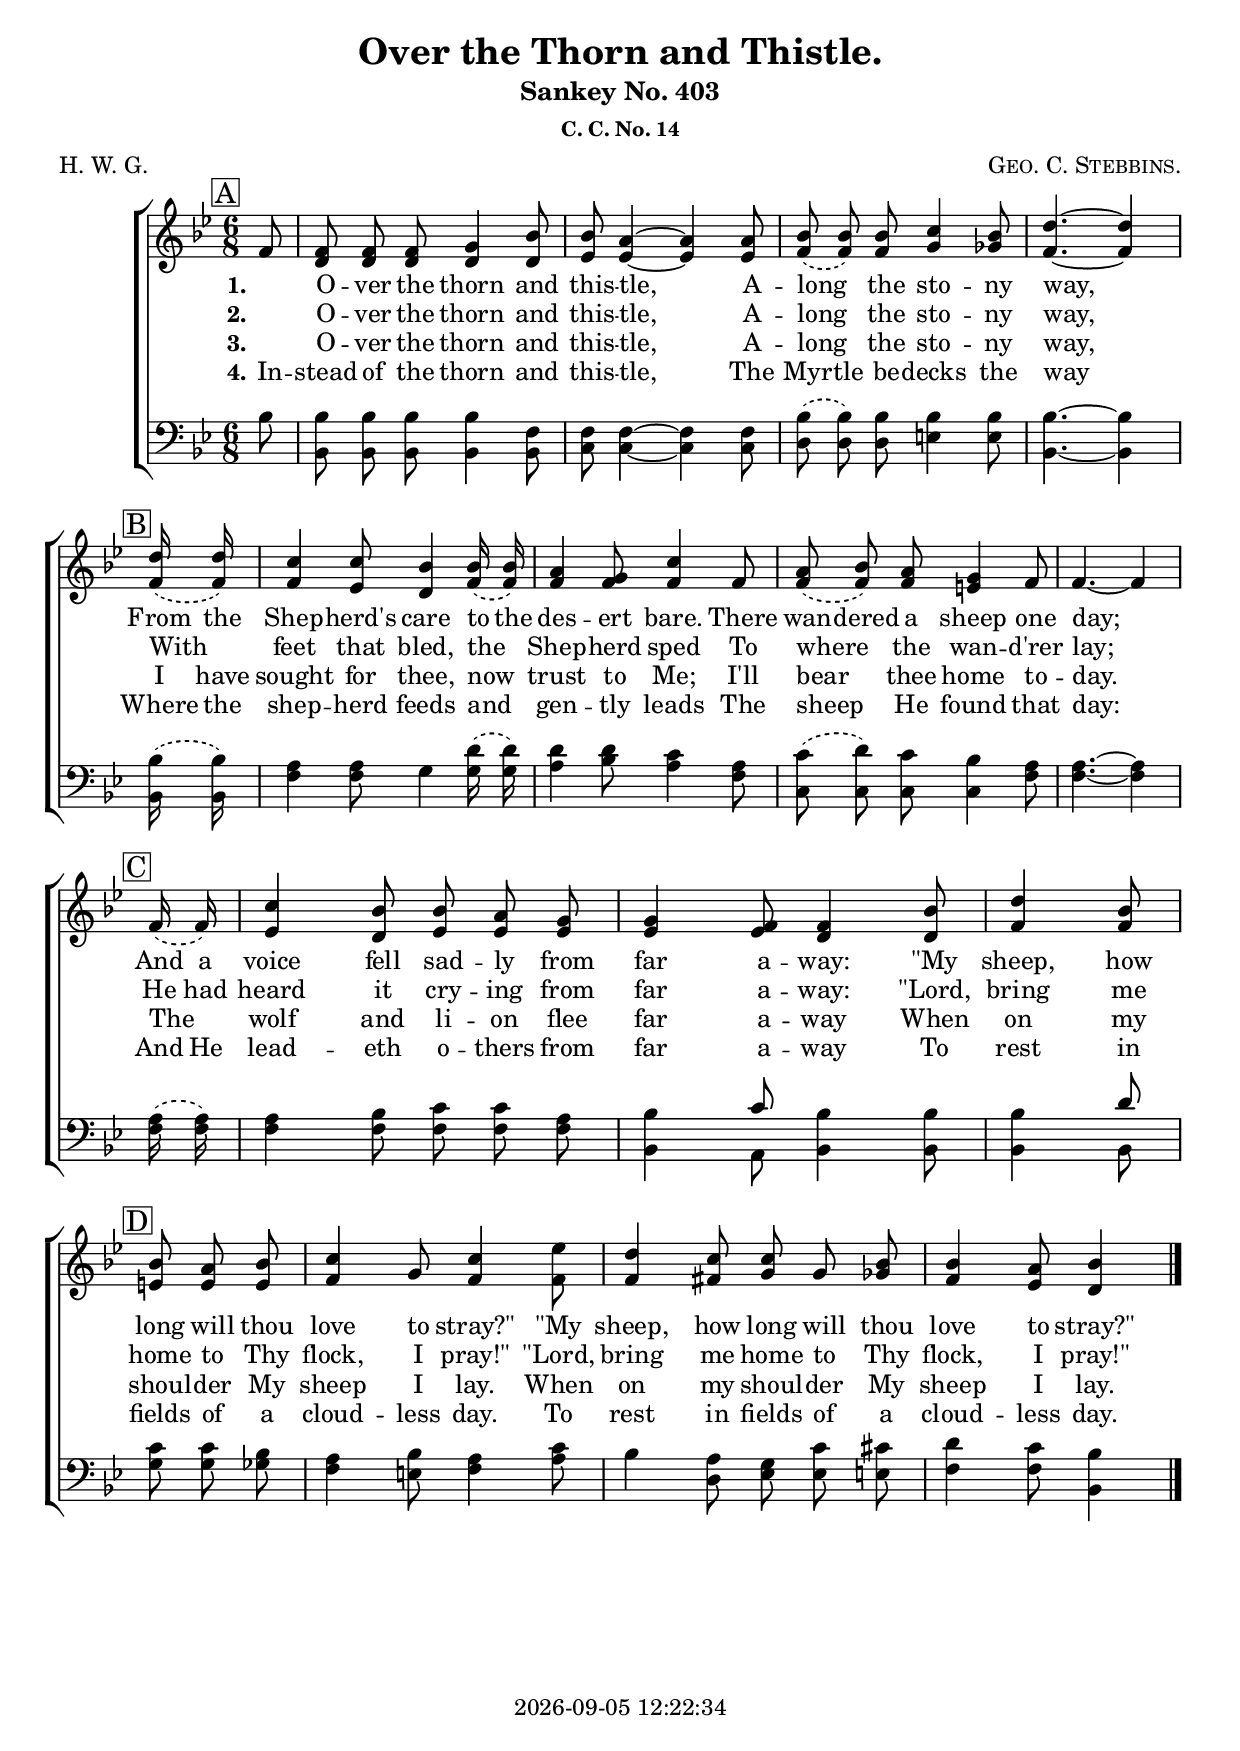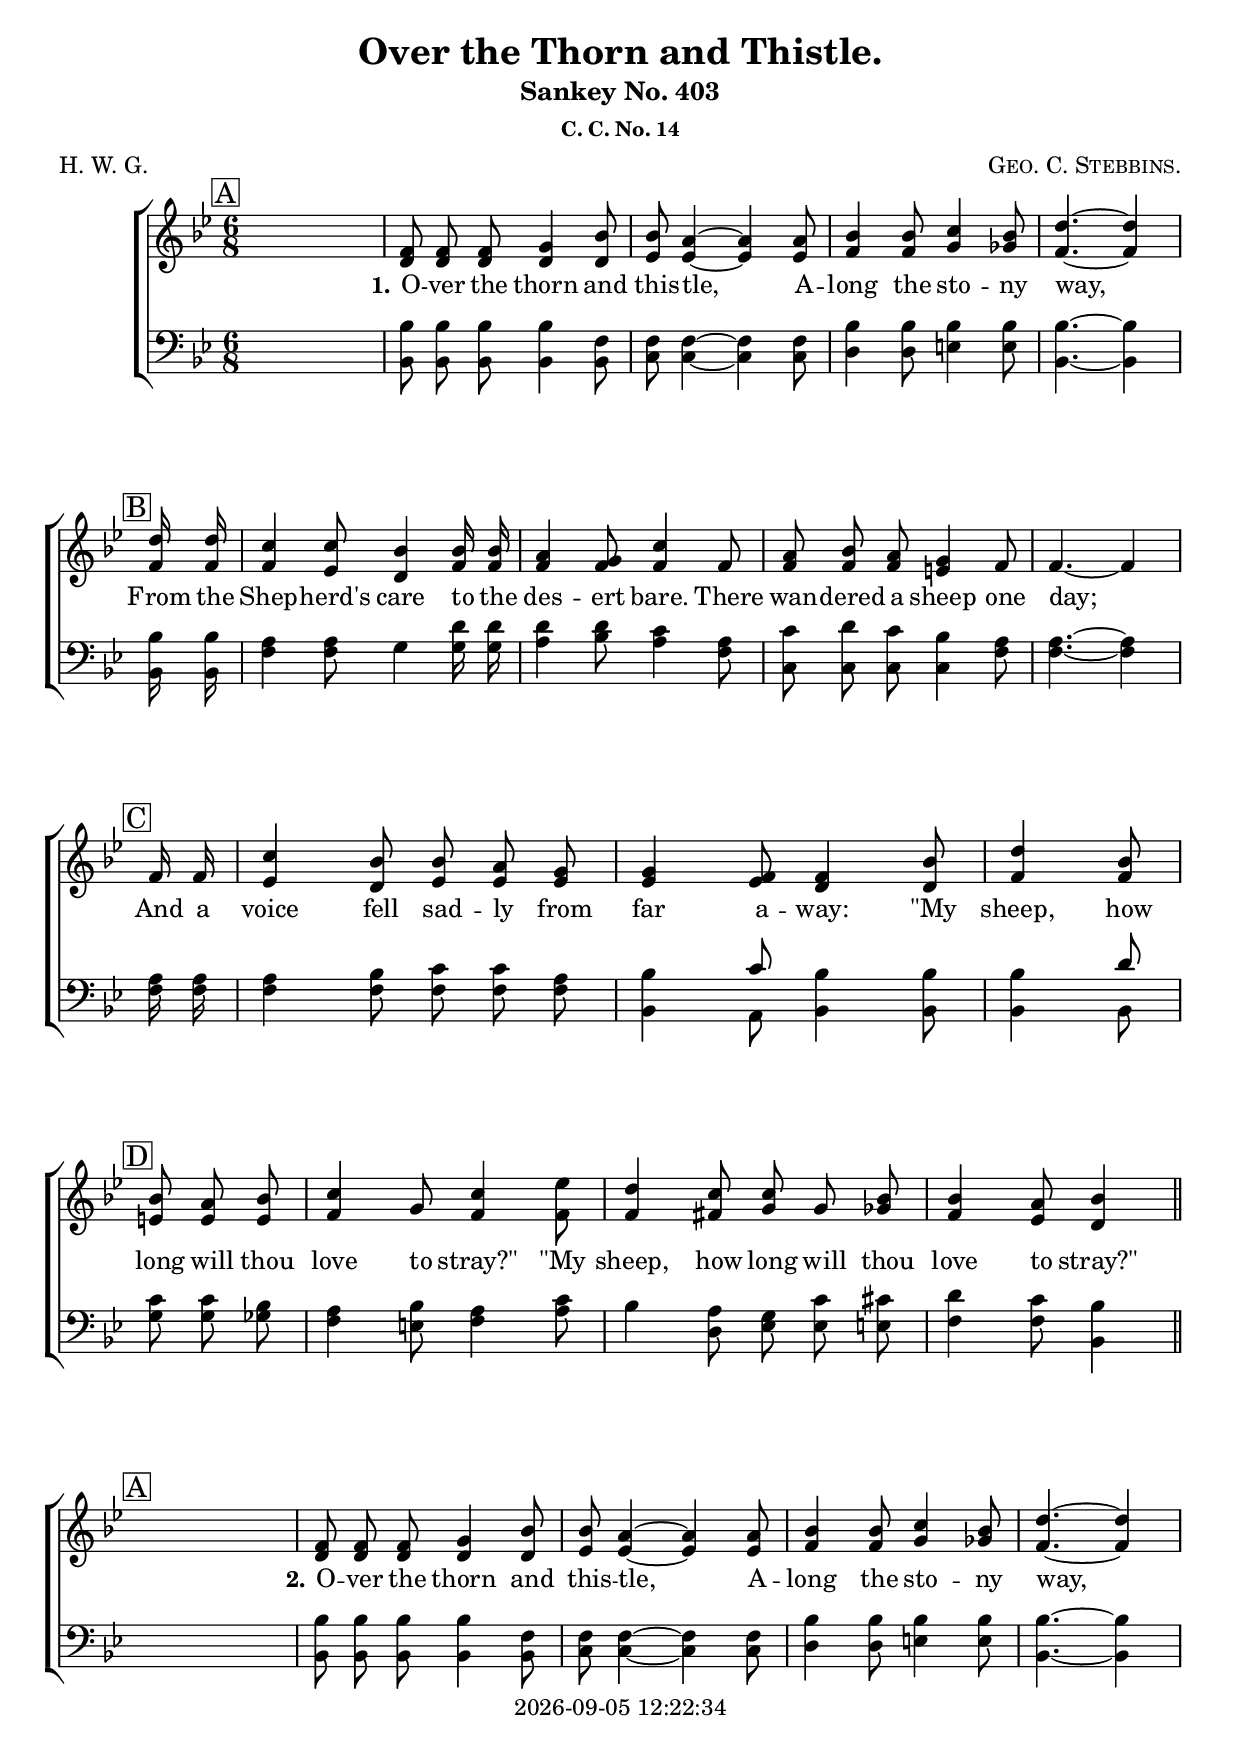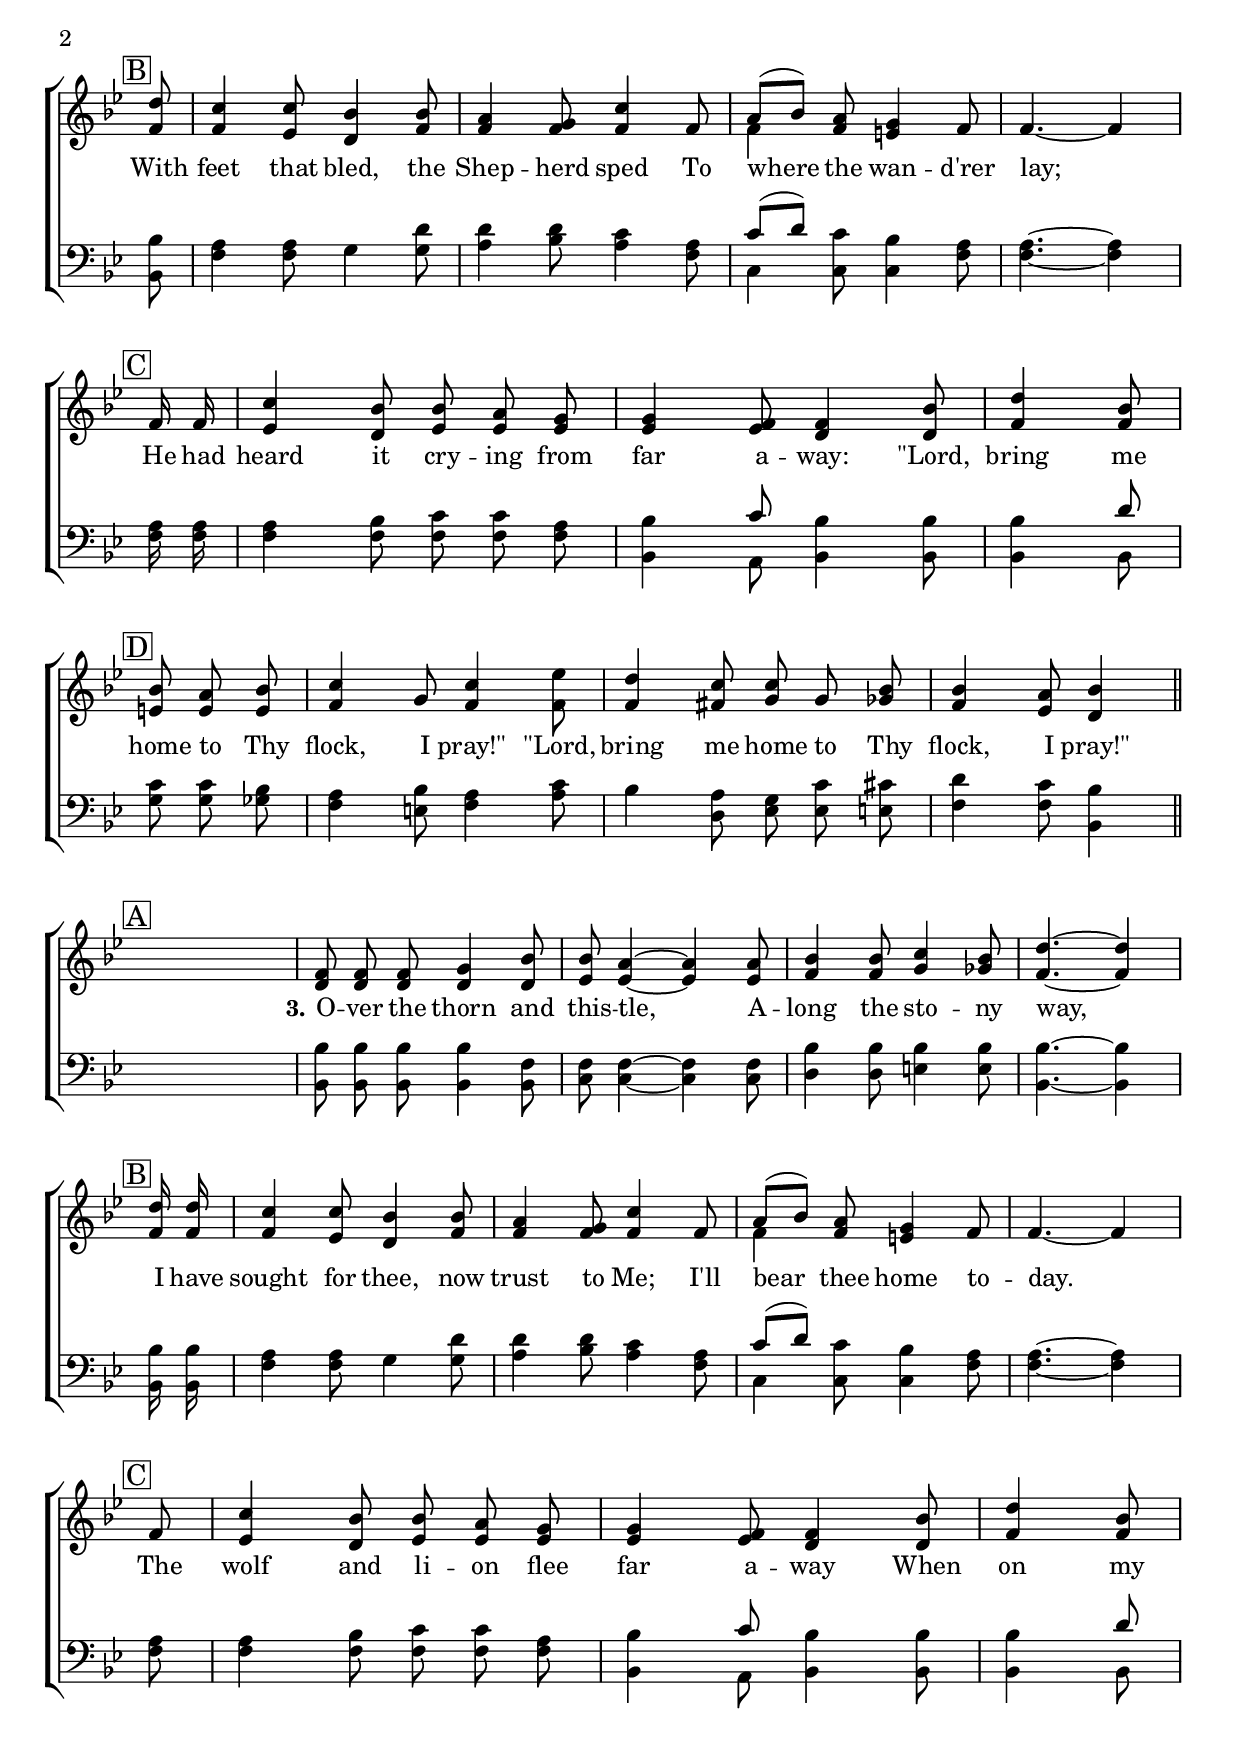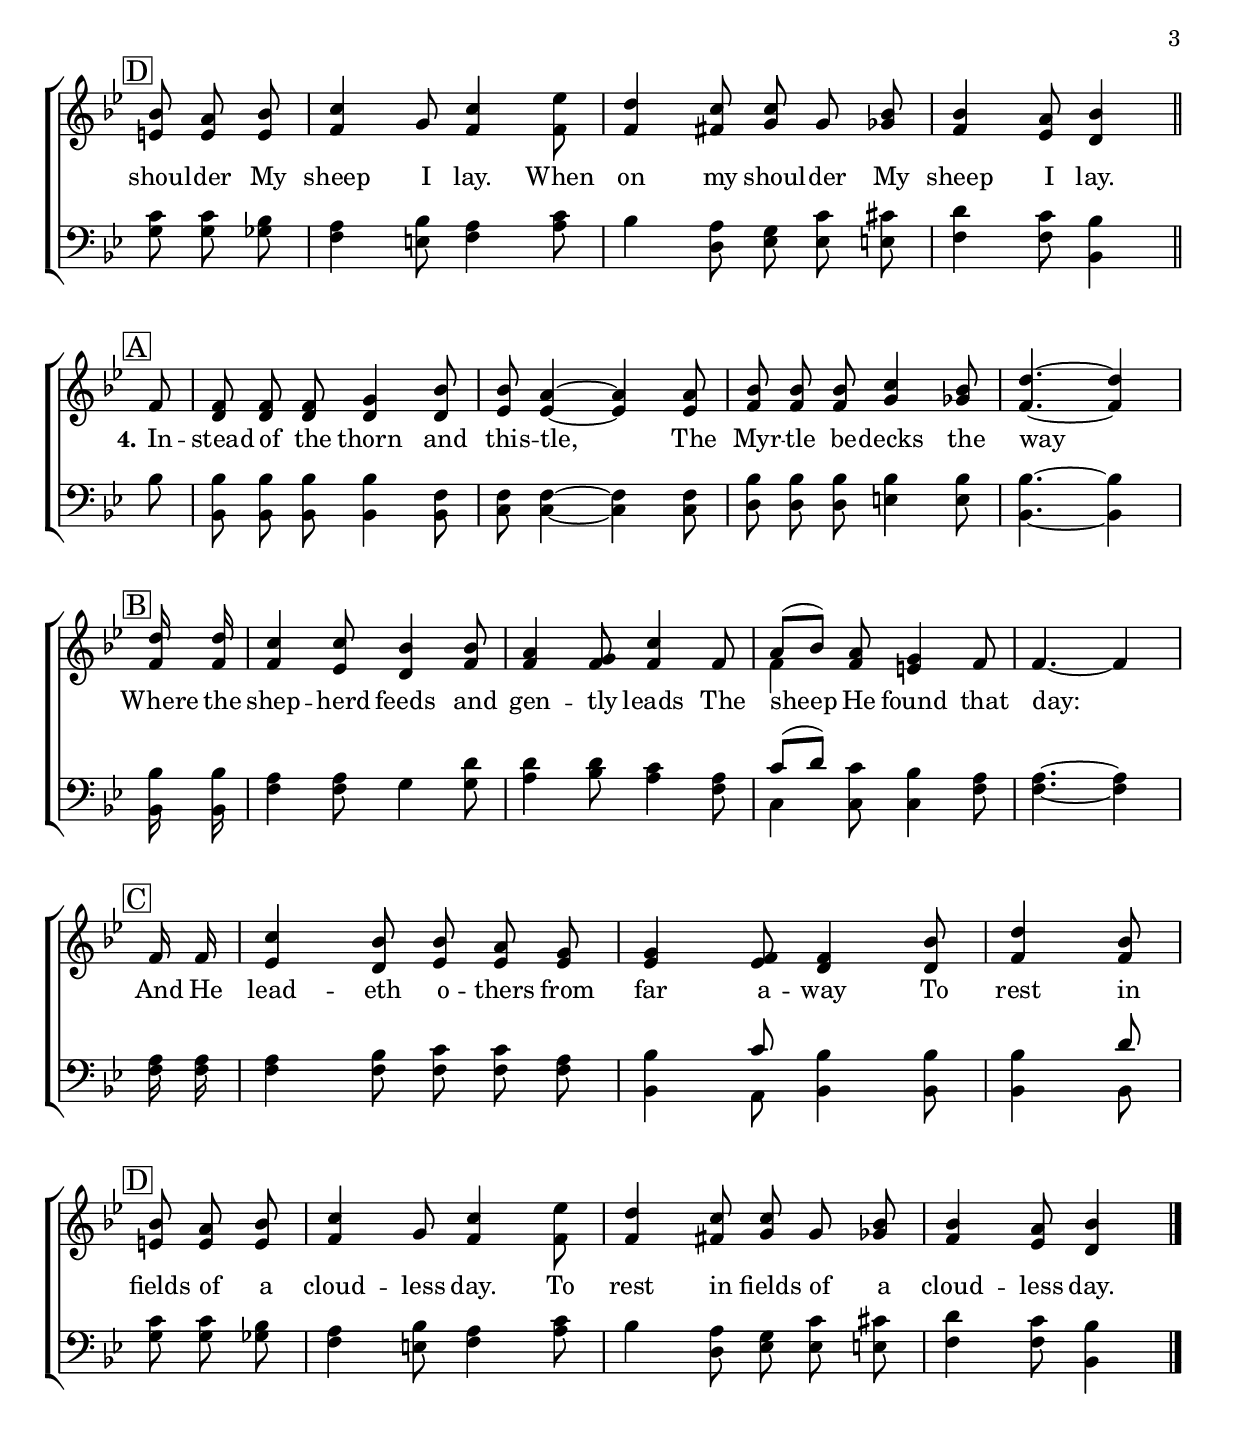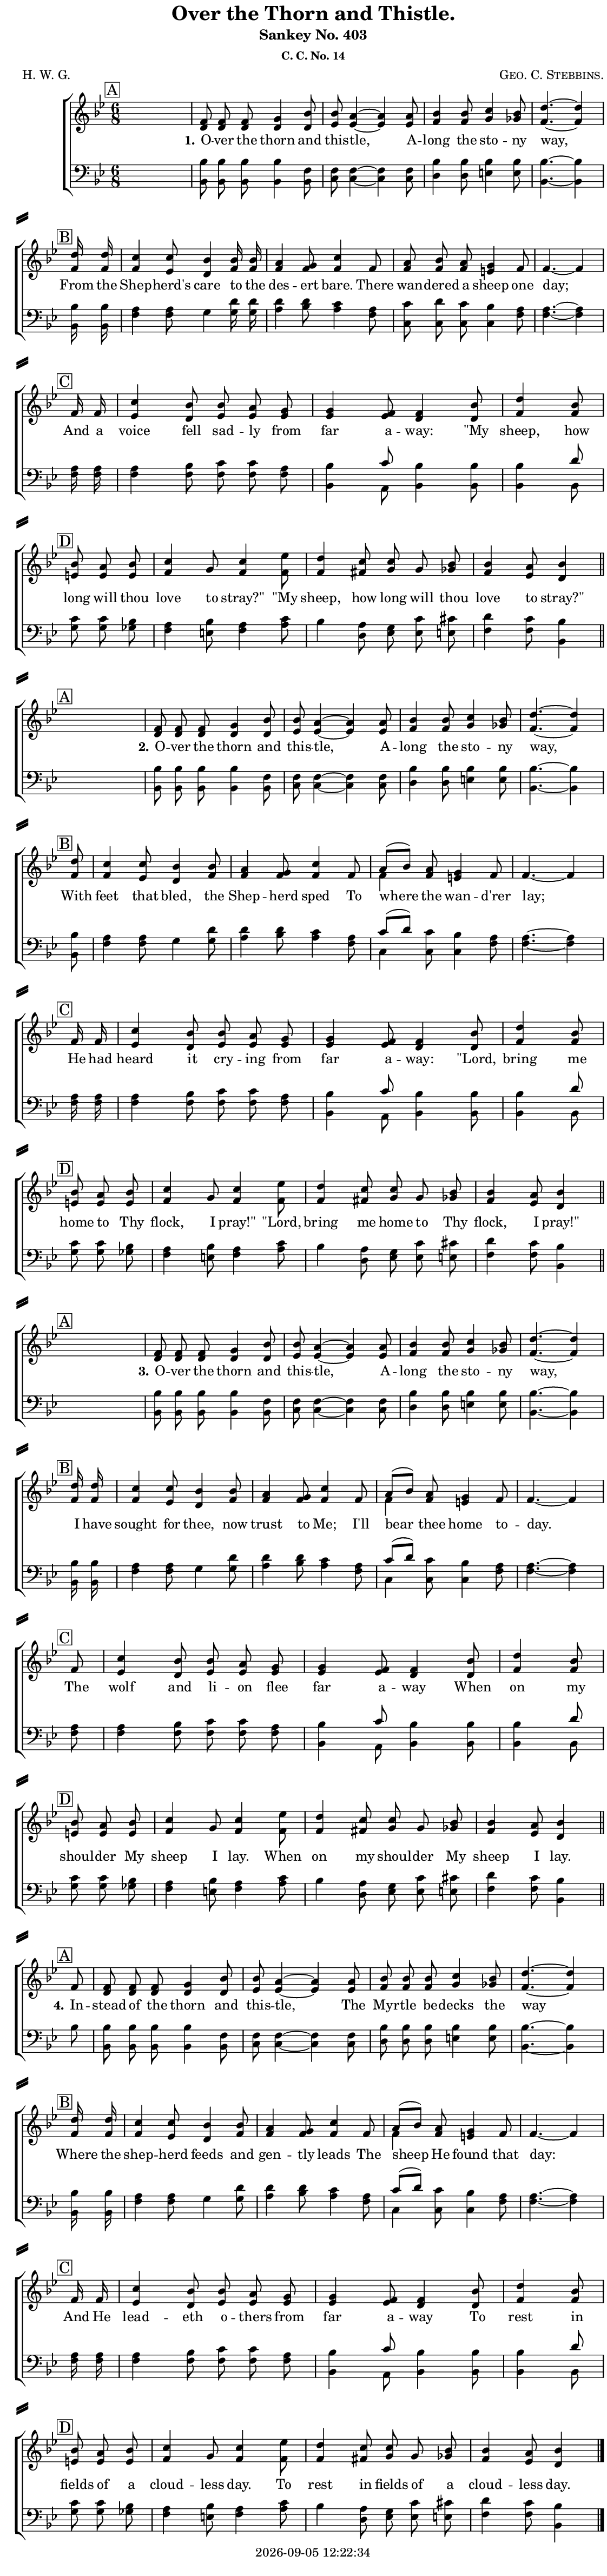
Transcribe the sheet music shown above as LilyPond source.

\version "2.23.9"

\include "articulate.ly"

today = #(strftime "%Y-%m-%d %H:%M:%S" (localtime (current-time)))

\header {
% centered at top
%  dedication  = "dedication"
  title       = "Over the Thorn and Thistle."
  subtitle    = "Sankey No. 403"
  subsubtitle = "C. C. No. 14"
%  instrument  = "instrument"
  
% arrangement of following lines:
%
%  poet    composer
%  meter   arranger
%  piece       opus

  composer    = \markup\smallCaps "Geo. C. Stebbins."
%  arranger    = "arranger"
%  opus        = "opus"

  poet        = \markup\smallCaps "H. W. G."
%  meter       = \markup\smallCaps "meter"
%  piece       = \markup\smallCaps "piece"

% centered at bottom
% tagline     = "tagline" % default lilypond version
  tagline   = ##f
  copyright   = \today
}

% #(set-global-staff-size 16)

global = {
  \key bes \major
  \time 6/8
  \partial 8
}

RehearsalTrack = {
% \set Score.currentBarNumber = #5
  \mark \markup { \box "A" } s8  s2.*3 s4. s4
  \mark \markup { \box "B" } s8  s2.*3 s4. s4
  \mark \markup { \box "C" } s8  s2.*2 s4.
  \mark \markup { \box "D" } s4. s2.*2 s4. s4
}

TempoTrack = {
  \set Score.tempoHideNote = ##t
  \tempo 4=120
}

nl = { \bar "||" \break }

soprano = \relative {
  \autoBeamOff
  \tag #'dash       f'8
  \tag #'(v1 v2 v3) s8
  \tag #'v4         f8
  f8 8 8 g4 bes8
  bes8 a4~4 8
  \tag #'dash       {\slurDashed bes8(8) \slurSolid 8 c4 bes8}
  \tag #'(v1 v2 v3) {            bes4               8 c4 bes8}
  \tag #'v4         {            bes8 8             8 c4 bes8}
  \tag #'dash       {d4.~4 \bar "|" \break \slurDashed d16(16) \slurSolid}
  \tag #'v2         {d4.~4 \bar "|" \break             d8                }
  \tag #'(v1 v3 v4) {d4.~4 \bar "|" \break             d16 16            }
  \tag #'dash       {c4 8 bes4 \slurDashed bes16(16) \slurSolid} % B
  \tag #'(v2 v3 v4) {c4 8 bes4             bes8                } % B
  \tag #'v1         {c4 8 bes4             bes16 16            } % B
  a4 g8 c4 f,8
  \tag #'dash       {\slurDashed a8(bes) \slurSolid a8 g4 f8}
  \tag #'(v2 v3 v4) {            a8(bes)            a8 g4 f8}
  \tag #'v1         {            a8 bes             a8 g4 f8}
  \tag #'dash       {f4.~4 \bar "|" \break \slurDashed f16(16) \slurSolid}
  \tag #'v3         {f4.~4 \bar "|" \break             f8                }
  \tag #'(v1 v2 v4) {f4.~4 \bar "|" \break             f16 16            }
  c'4 bes8 8 a g % C
  g4 f8 4 bes8
  d4 bes8 \bar "|" \break bes8 a bes
  c4 g8 c4 ees8 % D
  d4 c8 8 g bes
  bes4 a8 bes4
}

alto = \relative {
  \autoBeamOff
  \tag #'dash       f'8
  \tag #'(v1 v2 v3) s8
  \tag #'v4         f8
  d8 8 8 4 8
  ees8 4~4 8
  \tag #'dash       {\slurDashed f8(8) \slurSolid 8 g4 ges8}
  \tag #'(v1 v2 v3) {            f4               8 g4 ges8}
  \tag #'v4         {            f8 8             8 g4 ges8}
  \tag #'dash       {f4.~4 \slurDashed 16(16) \slurSolid}
  \tag #'v2         {f4.~4             8                }
  \tag #'(v1 v3 v4) {f4.~4             16 16            }
  \tag #'dash       {f4 ees8 d4 \slurDashed f16(16) \slurSolid} % B
  \tag #'(v2 v3 v4) {f4 ees8 d4             f8                }
  \tag #'v1         {f4 ees8 d4             f16 16            }
  f4 8 4 8
  \tag #'dash       {\slurDashed f8(8) \slurSolid 8 e4 f8}
  \tag #'(v2 v3 v4) {            f4               8 e4 f8}
  \tag #'v1         {            f8 8             8 e4 f8}
  \tag #'dash       {f4.~4 \slurDashed f16(16) \slurSolid}
  \tag #'v3         {f4.~4             f8                }
  \tag #'(v1 v2 v4) {f4.~4             f16 16            }
  ees4 d8 ees8 8 8 % C
  ees4 8 d4 8
  f4 8 e8 8 8
  f4 g8 f4 8
  f4 fis8 g8 8 ges
  f4 ees8 d4
}

tenor = \relative {
  \autoBeamOff
  \tag #'dash       bes8
  \tag #'(v1 v2 v3) s8
  \tag #'v4         bes8
  bes8 8 8 4 f8
  f8 4~4 8
  \tag #'dash       {\slurDashed bes8(8) \slurSolid 8 4 8}
  \tag #'(v1 v2 v3) {            bes4               8 4 8}
  \tag #'v4         {            bes8 8             8 4 8}
  \tag #'dash       {bes4.~4 \slurDashed bes16(16) \slurSolid}
  \tag #'v2         {bes4.~4             bes8                }
  \tag #'(v1 v3 v4) {bes4.~4             bes16 16            }
  \tag #'dash       {a4 8 g4 \slurDashed d'16(16) \slurSolid} % B
  \tag #'(v2 v3 v4) {a4 8 g4             d'8                } % B
  \tag #'v1         {a4 8 g4             d'16 16            } % B
  d4 8 c4 a8
  \tag #'dash       {\slurDashed c8(d) \slurSolid c bes4 a8}
  \tag #'(v2 v3 v4) {            c8(d)            c bes4 a8}
  \tag #'v1         {            c8 d             c bes4 a8}
  \tag #'dash       {a4.~4 \slurDashed a16(16) \slurSolid}
  \tag #'v3         {a4.~4             a8                }
  \tag #'(v1 v2 v4) {a4.~4             a16 16            }
  a4 bes8 c c a % C
  bes4 c8 bes4 8
  bes4 d8 c8 8 bes
  a4 bes8 a4 c8 % D
  bes4 a8 g c cis
  d4 c8 bes4
}

bass = \relative {
  \autoBeamOff
  \tag #'dash       bes8
  \tag #'(v1 v2 v3) s8
  \tag #'v4         bes8
  bes,8 8 8 4 8
  c8 4~4 8
  \tag #'dash       {\slurDashed d8(8) \slurSolid 8 e4 8}
  \tag #'(v1 v2 v3) {            d4               8 e4 8}
  \tag #'v4         {            d8 8             8 e4 8}
  \tag #'dash       {bes4.~4 \slurDashed bes16(16) \slurSolid}
  \tag #'v2         {bes4.~4             bes8                }
  \tag #'(v1 v3 v4) {bes4.~4             bes16 16            }
  \tag #'dash       {f'4 8 g4 \slurDashed 16(16) \slurSolid} % B
  \tag #'(v2 v3 v4) {f 4 8 g4             8                }
  \tag #'v1         {f 4 8 g4             16 16            }
  a4 bes8 a4 f8
  \tag #'dash       {\slurDashed c8(8) \slurSolid 8 4 f8}
  \tag #'(v2 v3 v4) {            c4               8 4 f8}
  \tag #'v1         {            c8 8             8 4 f8}
  \tag #'dash       {f4.~4 \slurDashed 16(16) \slurSolid}
  \tag #'v3         {f4.~4             8                }
  \tag #'(v1 v2 v4) {f4.~4             16 16            }
  f4 8 8 8 8 % C
  bes,4 a8 bes4 8
  bes4 8 g'8 8 ges
  f4 e8 f4 a8 % D
  bes4 d,8 ees ees e
  f4 8 bes,4
}

nom  = {   \set ignoreMelismata = ##t }
yesm = { \unset ignoreMelismata       }

chorus = \lyricmode {
}

chorusMen = \lyricmode {
}

verses = 4

wordsOne = \lyricmode {
  \set stanza = "1."
  _ O -- ver the thorn and this -- tle,
  A -- long the sto -- ny way,
  \nom From the Shep -- herd's care to the \yesm des -- ert bare.
  There \nom wan -- dered \yesm a sheep one day;
  \nom And a \yesm voice fell sad -- ly from far a -- way:
  "\"My" sheep, how long will thou love to "stray?\""
  "\"My" sheep, how long will thou love to "stray?\""
}
  
wordsTwo = \lyricmode {
  \set stanza = "2."
  _ O -- ver the thorn and this -- tle,
  A -- long the sto -- ny way,
  With feet that bled, the Shep -- herd sped
  To where the wan -- d'rer lay;
  \nom He had \yesm heard it cry -- ing from far a -- way:
  "\"Lord," bring me home to Thy flock, I "pray!\""
  "\"Lord," bring me home to Thy flock, I "pray!\""
}
  
wordsThree = \lyricmode {
  \set stanza = "3."
  _ O -- ver the thorn and this -- tle,
  A -- long the sto -- ny way,
  \nom I have \yesm sought for thee, now trust to Me;
  I'll bear thee home to -- day.
  The wolf and li -- on flee far a -- way
  When on my shoul -- der My sheep I lay.
  When on my shoul -- der My sheep I lay.
}
  
wordsFour = \lyricmode {
  \set stanza = "4."
  In -- stead of the thorn and this -- tle,
  The \nom Myr -- tle \yesm be -- decks the way
  \nom Where the \yesm shep -- herd feeds and gen -- tly leads
  The sheep He found that day:
  \nom And He \yesm lead -- eth o -- thers from far a -- way
  To rest in fields of a cloud -- less day.
  To rest in fields of a cloud -- less day.
}
  
wordsSingle = \lyricmode {
  \set stanza = "1."
  O -- ver the thorn and this -- tle,
  A -- long the sto -- ny way,
  From the Shep -- herd's care to the des -- ert bare.
  There wan -- dered a sheep one day;
  And a voice fell sad -- ly from far a -- way:
  "\"My" sheep, how long will thou love to "stray?\""
  "\"My" sheep, how long will thou love to "stray?\""

  \set stanza = "2."
  O -- ver the thorn and this -- tle,
  A -- long the sto -- ny way,
  With feet that bled, the Shep -- herd sped
  To where the wan -- d'rer lay;
  He had heard it cry -- ing from far a -- way:
  "\"Lord," bring me home to Thy flock, I "pray!\""
  "\"Lord," bring me home to Thy flock, I "pray!\""

  \set stanza = "3."
  O -- ver the thorn and this -- tle,
  A -- long the sto -- ny way,
  I have sought for thee, now trust to Me;
  I'll bear thee home to -- day.
  The wolf and li -- on flee far a -- way
  When on my shoul -- der My sheep I lay.
  When on my shoul -- der My sheep I lay.

  \set stanza = "4."
  In -- stead of the thorn and this -- tle,
  The Myr -- tle be -- decks the way
  Where the shep -- herd feeds and gen -- tly leads
  The sheep He found that day:
  And He lead -- eth o -- thers from far a -- way
  To rest in fields of a cloud -- less day.
  To rest in fields of a cloud -- less day.
}

wordsMidi = \lyricmode {
  \set stanza = "1."
  "O" "ver " "the " "thorn " "and " this "tle, "
  "\nA" "long " "the " sto "ny " "way, "
  "\nFrom " "the " Shep "herd's " "care " "to " "the " des "ert " "bare. "
  "\nThere " wan "dered " "a " "sheep " "one " "day; "
  "\nAnd " "a " "voice " "fell " sad "ly " "from " "far " a "way: "
  "\n\"My " "sheep, " "how " "long " "will " "thou " "love " "to " "stray?\" "
  "\n\"My " "sheep, " "how " "long " "will " "thou " "love " "to " "stray?\" "

  \set stanza = "2."
  "\nO" "ver " "the " "thorn " "and " this "tle, "
  "\nA" "long " "the " sto "ny " "way, "
  "\nWith " "feet " "that " "bled, " "the " Shep "herd " "sped "
  "\nTo " "where " "the " wan "d'rer " "lay; "
  "\nHe " "had " "heard " "it " cry "ing " "from " "far " a "way: "
  "\n\"Lord, " "bring " "me " "home " "to " "Thy " "flock, " "I " "pray!\" "
  "\n\"Lord, " "bring " "me " "home " "to " "Thy " "flock, " "I " "pray!\" "

  \set stanza = "3."
  "\nO" "ver " "the " "thorn " "and " this "tle, "
  "\nA" "long " "the " sto "ny " "way, "
  "\nI " "have " "sought " "for " "thee, " "now " "trust " "to " "Me; "
  "\nI'll " "bear " "thee " "home " to "day. "
  "\nThe " "wolf " "and " li "on " "flee " "far " a "way "
  "\nWhen " "on " "my " shoul "der " "My " "sheep " "I " "lay. "
  "\nWhen " "on " "my " shoul "der " "My " "sheep " "I " "lay. "

  \set stanza = "4."
  "\nIn" "stead " "of " "the " "thorn " "and " this "tle, "
  "\nThe " Myr "tle " be "decks " "the " "way "
  "\nWhere " "the " shep "herd " "feeds " "and " gen "tly " "leads "
  "\nThe " "sheep " "He " "found " "that " "day: "
  "\nAnd " "He " lead "eth " o "thers " "from " "far " a "way "
  "\nTo " "rest " "in " "fields " "of " "a " cloud "less " "day. "
  "\nTo " "rest " "in " "fields " "of " "a " cloud "less " "day. "
}

\book {
  \bookOutputSuffix "midi"
  \score {
%    \articulate
        \new ChoirStaff <<
                                % Soprano staff
          \new Staff = soprano
          <<
            \new Voice { \repeat unfold \verses \TempoTrack     }
            \new Voice { \global
                         \keepWithTag #'v1 \soprano
                         \keepWithTag #'v2 \soprano
                         \keepWithTag #'v3 \soprano
                         \keepWithTag #'v4 \soprano
                         \bar "|." }
            \addlyrics \wordsMidi
          >>
                                % Alto staff
          \new Staff = alto
          <<
            \new Voice { \global
                         \keepWithTag #'v1 \alto \nl
                         \keepWithTag #'v2 \alto \nl
                         \keepWithTag #'v3 \alto \nl
                         \keepWithTag #'v4 \alto \nl
                         \bar "|." }
          >>
                                % Tenor staff
          \new Staff = tenor
          <<
            \clef "treble_8"
            \new Voice { \global
                         \keepWithTag #'v1 \tenor
                         \keepWithTag #'v2 \tenor
                         \keepWithTag #'v3 \tenor
                         \keepWithTag #'v4 \tenor
                       }
          >>
                                % Bass staff
          \new Staff = bass
          <<
            \clef "bass"
            \new Voice { \global
                         \keepWithTag #'v1 \bass
                         \keepWithTag #'v2 \bass
                         \keepWithTag #'v3 \bass
                         \keepWithTag #'v4 \bass
                       }
          >>
        >>
    \midi {}
  }
}

\book {
  \bookOutputSuffix "repeat"
  \score {
        \new ChoirStaff <<
                                  % Joint soprano/alto staff
          \new Staff = women \with { printPartCombineTexts = ##f }
          <<
            \new Voice \RehearsalTrack
            \new Voice \TempoTrack
            \new NullVoice = "aligner" \keepWithTag #'dash \soprano
            \new Voice \partCombine { \global \keepWithTag #'dash \soprano \bar "|." } { \global \keepWithTag #'dash \alto }
            \new Lyrics \lyricsto "aligner" { \wordsOne \chorus }
            \new Lyrics \lyricsto "aligner"   \wordsTwo
            \new Lyrics \lyricsto "aligner"   \wordsThree
            \new Lyrics \lyricsto "aligner"   \wordsFour
          >>
                                  % Joint tenor/bass staff
          \new Staff = men \with { printPartCombineTexts = ##f }
          <<
            \clef "bass"
            \new Voice \partCombine { \global \keepWithTag #'dash \tenor } { \global \keepWithTag #'dash \bass }
            \new NullVoice = alignerT { \keepWithTag #'dash \tenor }
          >>
          \new Lyrics \with {alignAboveContext = men} \lyricsto alignerT \chorusMen
        >>
    \layout {
      indent = 1.5\cm
      \pointAndClickOff
      \context {
        \Staff \RemoveAllEmptyStaves
      }
    }
  }
}

\book {
  \bookOutputSuffix "single"
  \score {
        \new ChoirStaff <<
                                  % Joint soprano/alto staff
          \new Staff = women \with { printPartCombineTexts = ##f }
          <<
            \new Voice { \repeat unfold \verses \RehearsalTrack }
            \new Voice { \repeat unfold \verses \TempoTrack }
            \new NullVoice = "aligner" {
              \keepWithTag #'v1 \soprano
              \keepWithTag #'v2 \soprano
              \keepWithTag #'v3 \soprano
              \keepWithTag #'v4 \soprano
            }
            \new Voice \partCombine { \global
                                      \keepWithTag #'v1 \soprano
                                      \keepWithTag #'v2 \soprano
                                      \keepWithTag #'v3 \soprano
                                      \keepWithTag #'v4 \soprano
                                      \bar "|." }
            { \global
              \keepWithTag #'v1 \alto \nl
              \keepWithTag #'v2 \alto \nl
              \keepWithTag #'v3 \alto \nl
              \keepWithTag #'v4 \alto \nl
              \bar "|." }
            \new Lyrics \lyricsto "aligner" \wordsSingle
          >>
                                  % Joint tenor/bass staff
          \new Staff = men \with { printPartCombineTexts = ##f }
          <<
            \clef "bass"
            \new Voice \partCombine { \global
                                      \keepWithTag #'v1 \tenor
                                      \keepWithTag #'v2 \tenor
                                      \keepWithTag #'v3 \tenor
                                      \keepWithTag #'v4 \tenor
                                    }
            { \global
              \keepWithTag #'v1 \bass
              \keepWithTag #'v2 \bass
              \keepWithTag #'v3 \bass
              \keepWithTag #'v4 \bass
            }
            \new NullVoice = alignerT {
              \keepWithTag #'v1 \tenor
              \keepWithTag #'v2 \tenor
              \keepWithTag #'v3 \tenor
              \keepWithTag #'v4 \tenor
            }
          >>
        >>
    \layout {
      indent = 1.5\cm
      \pointAndClickOff
      \context {
        \Staff \RemoveAllEmptyStaves
      }
    }
  }
}

\book {
  \bookOutputSuffix "singlepage"
  \paper {
    top-margin = 0
    left-margin = 7
    right-margin = 1
    paper-width = 190\mm
    page-breaking = #ly:one-page-breaking
    system-system-spacing.basic-distance = #15
    system-separator-markup = \slashSeparator
  }
  \score {
        \new ChoirStaff <<
                                  % Joint soprano/alto staff
          \new Staff = women \with { printPartCombineTexts = ##f }
          <<
            \new Voice { \repeat unfold \verses \RehearsalTrack }
            \new Voice { \repeat unfold \verses \TempoTrack }
            \new NullVoice = "aligner" {
              \keepWithTag #'v1 \soprano
              \keepWithTag #'v2 \soprano
              \keepWithTag #'v3 \soprano
              \keepWithTag #'v4 \soprano
            }
            \new Voice \partCombine { \global
                                      \keepWithTag #'v1 \soprano
                                      \keepWithTag #'v2 \soprano
                                      \keepWithTag #'v3 \soprano
                                      \keepWithTag #'v4 \soprano
                                      \bar "|." }
            { \global
              \keepWithTag #'v1 \alto \nl
              \keepWithTag #'v2 \alto \nl
              \keepWithTag #'v3 \alto \nl
              \keepWithTag #'v4 \alto \nl
              \bar "|." }
            \new Lyrics \lyricsto "aligner" \wordsSingle
          >>
                                  % Joint tenor/bass staff
          \new Staff = men \with { printPartCombineTexts = ##f }
          <<
            \clef "bass"
            \new Voice \partCombine { \global
                                      \keepWithTag #'v1 \tenor
                                      \keepWithTag #'v2 \tenor
                                      \keepWithTag #'v3 \tenor
                                      \keepWithTag #'v4 \tenor
                                    }
            { \global
              \keepWithTag #'v1 \bass
              \keepWithTag #'v2 \bass
              \keepWithTag #'v3 \bass
              \keepWithTag #'v4 \bass
            }
            \new NullVoice = alignerT {
              \keepWithTag #'v1 \tenor
              \keepWithTag #'v2 \tenor
              \keepWithTag #'v3 \tenor
              \keepWithTag #'v4 \tenor
            }
          >>
        >>
    \layout {
      indent = 1.5\cm
      \pointAndClickOff
      \context {
        \Staff \RemoveAllEmptyStaves
      }
    }
  }
}
